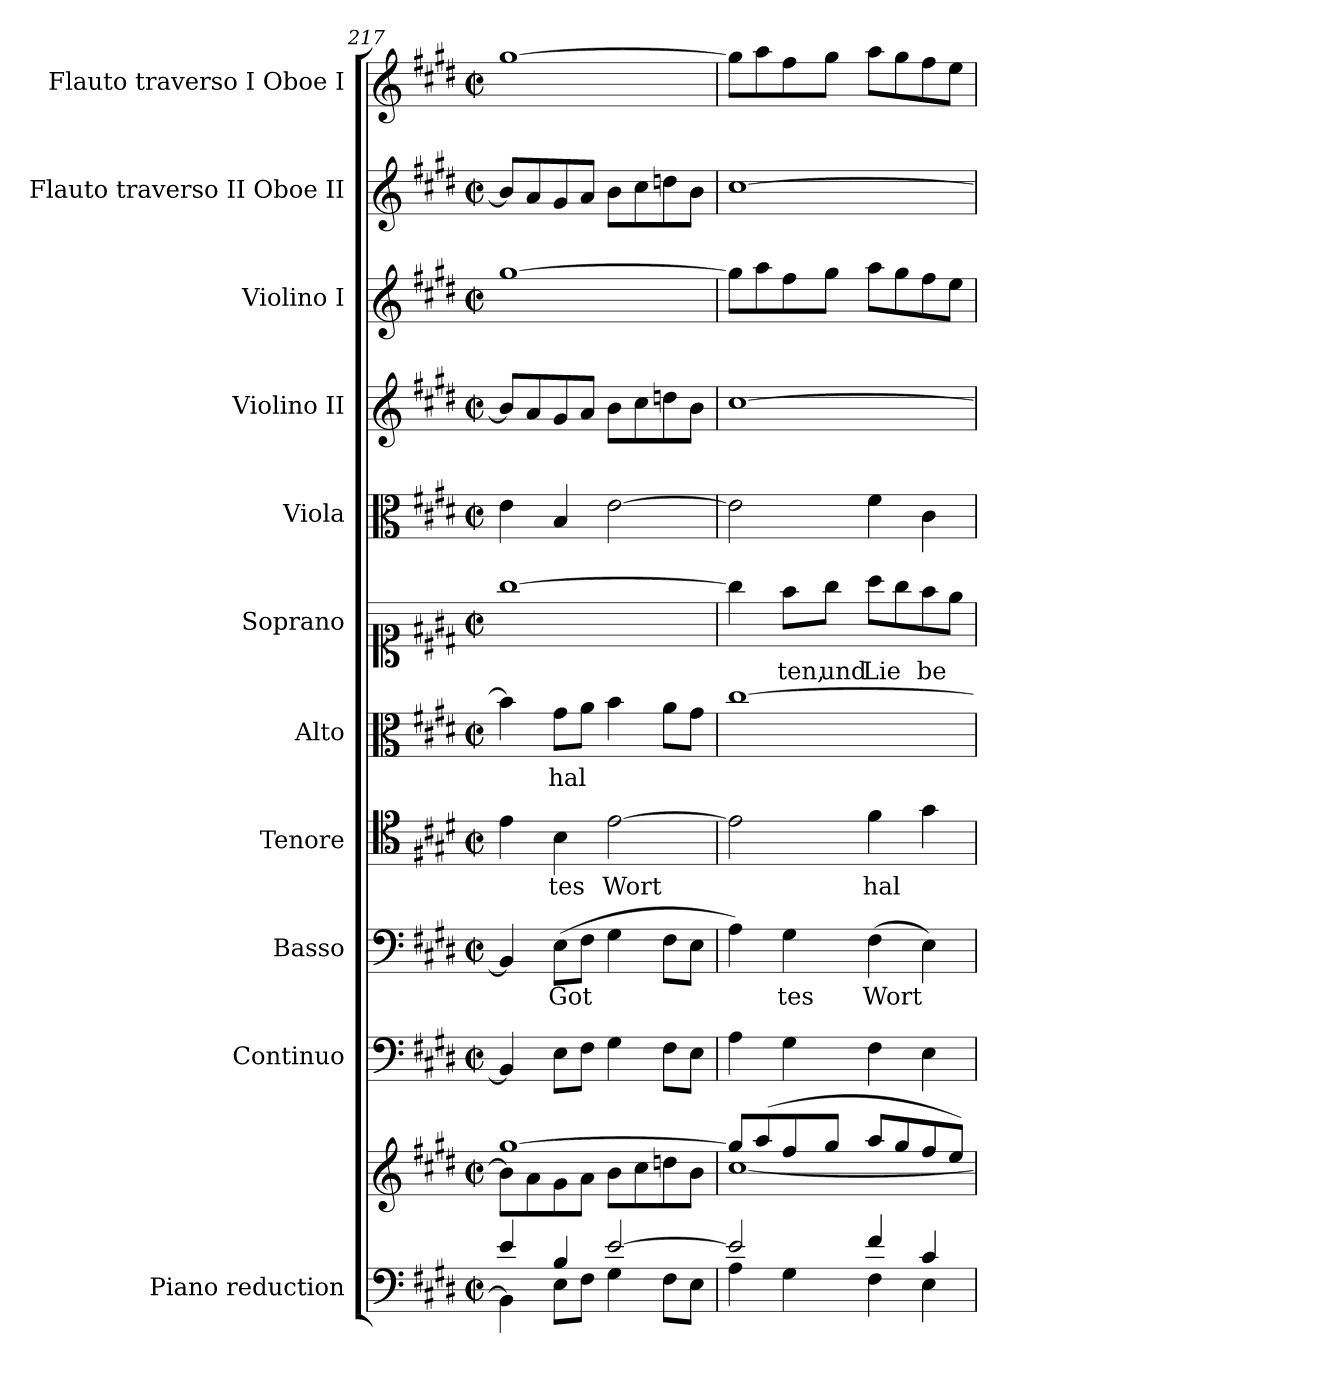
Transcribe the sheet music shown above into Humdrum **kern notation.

**kern	**kern	**kern	**kern	**text	**kern	**text	**kern	**text	**kern	**text	**kern	**kern	**kern	**kern	**kern
*part11	*part11	*part10	*part9	*part9	*part8	*part8	*part7	*part7	*part6	*part6	*part5	*part4	*part3	*part2	*part1
*staff12	*staff11	*staff10	*staff9	*staff9	*staff8	*staff8	*staff7	*staff7	*staff6	*staff6	*staff5	*staff4	*staff3	*staff2	*staff1
*I"Piano reduction	*	*I"Continuo	*I"Basso	*	*I"Tenore	*	*I"Alto	*	*I"Soprano	*	*I"Viola	*I"Violino II	*I"Violino I	*I"Flauto traverso II Oboe II	*I"Flauto traverso I Oboe I
*I'Pno	*	*	*	*	*	*	*	*	*	*	*	*	*	*I'Ob	*I'Ob
*clefF4	*clefG2	*clefF4	*clefF4	*	*clefC4	*	*clefC3	*	*clefC1	*	*clefC3	*clefG2	*clefG2	*clefG2	*clefG2
*k[f#c#g#d#]	*k[f#c#g#d#]	*k[f#c#g#d#]	*k[f#c#g#d#]	*	*k[f#c#g#d#]	*	*k[f#c#g#d#]	*	*k[f#c#g#d#]	*	*k[f#c#g#d#]	*k[f#c#g#d#]	*k[f#c#g#d#]	*k[f#c#g#d#]	*k[f#c#g#d#]
*M2/2	*M2/2	*M2/2	*M2/2	*	*M2/2	*	*M2/2	*	*M2/2	*	*M2/2	*M2/2	*M2/2	*M2/2	*M2/2
*met(c|)	*met(c|)	*met(c|)	*met(c|)	*	*met(c|)	*	*met(c|)	*	*met(c|)	*	*met(c|)	*met(c|)	*met(c|)	*met(c|)	*met(c|)
=217	=217	=217	=217	=217	=217	=217	=217	=217	=217	=217	=217	=217	=217	=217	=217
*^	*^	*	*	*	*	*	*	*	*	*	*	*	*	*	*
!	!	!	!	!	!	!	!	!	!	!	!	!LO:LY:b	!	!	!	!	!
4e/	4BB\]	[1gg#	8b\L]	4BB/]	4BB/]	.	4e\	.	4b\]	.	[1gg#	--	4e\	8b/L]	[1gg#	8b/L]	[1gg#
.	.	.	8a\	.	.	.	.	.	.	.	.	.	.	8a/	.	8a/	.
!	!	!	!	!	!	!LO:LY:b	!	!LO:LY:b	!	!LO:LY:b	!	!	!	!	!	!	!
4B/	8E\L	.	8g#\	8E\L	(8E\L	Got	4B\	tes	8g#\L	hal	.	.	4B/	8g#/	.	8g#/	.
.	8F#\J	.	8a\J	8F#\J	8F#\J	.	.	.	8a\J	.	.	.	.	8a/J	.	8a/J	.
!	!	!	!	!	!	!	!	!LO:LY:b	!	!	!	!	!	!	!	!	!
[2e/	4G#\	.	8b\L	4G#\	4G#\	.	[2e\	Wort	4b\	.	.	.	[2e\	8b\L	.	8b\L	.
.	.	.	8cc#\	.	.	.	.	.	.	.	.	.	.	8cc#\	.	8cc#\	.
.	8F#\L	.	8ddn\	8F#\L	8F#\L	.	.	.	8a\L	.	.	.	.	8ddn\	.	8ddn\	.
.	8E\J	.	8b\J	8E\J	8E\J	.	.	.	8g#\J	.	.	.	.	8b\J	.	8b\J	.
=218	=218	=218	=218	=218	=218	=218	=218	=218	=218	=218	=218	=218	=218	=218	=218	=218	=218
2e/]	4A\	8gg#/L]	[1cc#	4A\	4A\)	.	2e\]	.	[1cc#	.	4gg#\]	.	2e\]	[1cc#	8gg#\L]	[1cc#	8gg#\L]
.	.	(8aa/	.	.	.	.	.	.	.	.	.	.	.	.	8aa\	.	8aa\
!	!	!	!	!	!	!LO:LY:b	!	!	!	!	!	!LO:LY:b	!	!	!	!	!
.	4G#\	8ff#/	.	4G#\	4G#\	tes	.	.	.	.	8ff#\L	ten,	.	.	8ff#\	.	8ff#\
!	!	!	!	!	!	!	!	!	!	!	!	!LO:LY:b	!	!	!	!	!
.	.	8gg#/J	.	.	.	.	.	.	.	.	8gg#\J	und	.	.	8gg#\J	.	8gg#\J
!	!	!	!	!	!	!LO:LY:b	!	!LO:LY:b	!	!	!	!LO:LY:b	!	!	!	!	!
4f#/	4F#\	8aa/L	.	4F#\	(4F#\	Wort	4f#\	hal	.	.	8aa\L	Lie	4f#\	.	8aa\L	.	8aa\L
.	.	8gg#/	.	.	.	.	.	.	.	.	8gg#\	.	.	.	8gg#\	.	8gg#\
!	!	!	!	!	!	!	!	!	!	!	!	!LO:LY:b	!	!	!	!	!
4c#/	4E\	8ff#/	.	4E\	4E\)	.	4g#\	.	.	.	8ff#\	be	4c#\	.	8ff#\	.	8ff#\
.	.	8ee/J)	.	.	.	.	.	.	.	.	8ee\J	.	.	.	8ee\J	.	8ee\J
*v	*v	*	*	*	*	*	*	*	*	*	*	*	*	*	*	*	*
*	*v	*v	*	*	*	*	*	*	*	*	*	*	*	*	*	*
=	=	=	=	=	=	=	=	=	=	=	=	=	=	=	=
*-	*-	*-	*-	*-	*-	*-	*-	*-	*-	*-	*-	*-	*-	*-	*-
